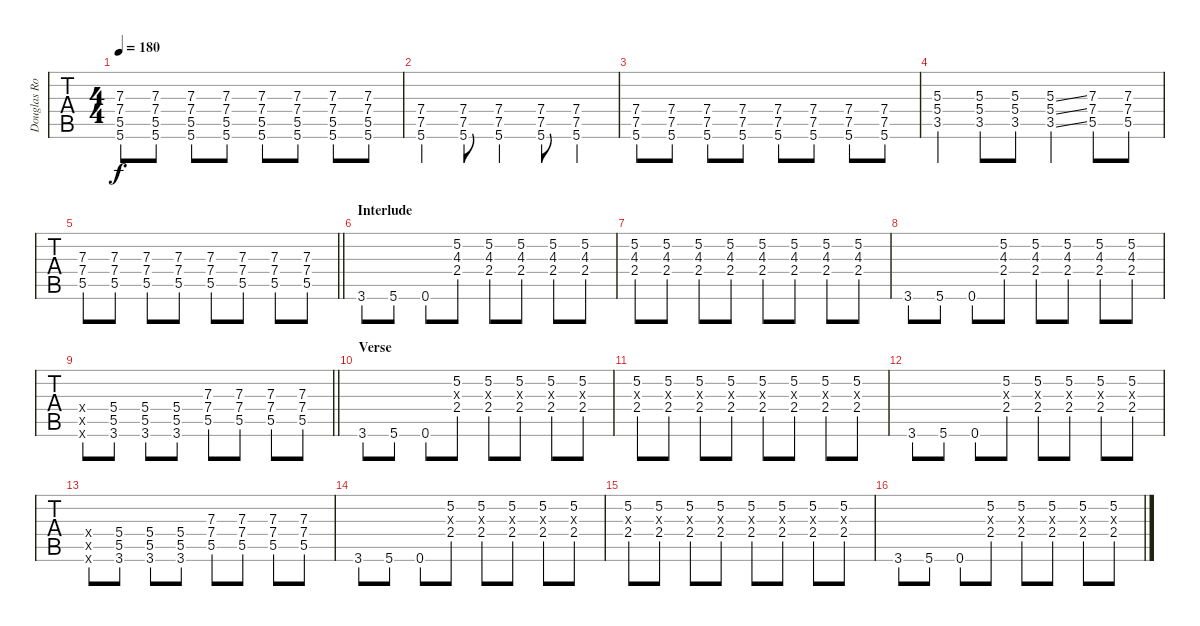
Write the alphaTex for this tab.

\track ("Douglas Robb (Lead Guitar)" "Douglas Ro") {instrument distortionguitar}
\staff {tabs}
\tuning (E4 B3 G3 D3 A2 E2) {hide}
\ts (4 4)
\tempo 180
\clef g2
\ks c
(7.3 7.4 5.5 5.6).8{dy f} (7.3 7.4 5.5 5.6).8 (7.3 7.4 5.5 5.6).8 (7.3 7.4 5.5 5.6).8 (7.3 7.4 5.5 5.6).8 (7.3 7.4 5.5 5.6).8 (7.3 7.4 5.5 5.6).8 (7.3 7.4 5.5 5.6).8 |
(7.4 7.5 5.6).4 (7.4 7.5 5.6).8 (7.4 7.5 5.6).4 (7.4 7.5 5.6).8 (7.4 7.5 5.6).4 |
(7.4 7.5 5.6).8 (7.4 7.5 5.6).8 (7.4 7.5 5.6).8 (7.4 7.5 5.6).8 (7.4 7.5 5.6).8 (7.4 7.5 5.6).8 (7.4 7.5 5.6).8 (7.4 7.5 5.6).8 |
(5.3 5.4 3.5).4 (5.3 5.4 3.5).8 (5.3 5.4 3.5).8 (5.3{ss} 5.4{ss} 3.5{ss}).4 (7.3 7.4 5.5).8 (7.3 7.4 5.5).8 |
\barLineRight lightlight
(7.3 7.4 5.5).8 (7.3 7.4 5.5).8 (7.3 7.4 5.5).8 (7.3 7.4 5.5).8 (7.3 7.4 5.5).8 (7.3 7.4 5.5).8 (7.3 7.4 5.5).8 (7.3 7.4 5.5).8 |
\section ("" "Interlude")
3.6.8 5.6.8 0.6.8 (5.2 4.3 2.4).8 (5.2 4.3 2.4).8 (5.2 4.3 2.4).8 (5.2 4.3 2.4).8 (5.2 4.3 2.4).8 |
(5.2 4.3 2.4).8 (5.2 4.3 2.4).8 (5.2 4.3 2.4).8 (5.2 4.3 2.4).8 (5.2 4.3 2.4).8 (5.2 4.3 2.4).8 (5.2 4.3 2.4).8 (5.2 4.3 2.4).8 |
3.6.8 5.6.8 0.6.8 (5.2 4.3 2.4).8 (5.2 4.3 2.4).8 (5.2 4.3 2.4).8 (5.2 4.3 2.4).8 (5.2 4.3 2.4).8 |
\barLineRight lightlight
(0.4{x} 0.5{x} 0.6{x}).8 (5.4 5.5 3.6).8 (5.4 5.5 3.6).8 (5.4 5.5 3.6).8 (7.3 7.4 5.5).8 (7.3 7.4 5.5).8 (7.3 7.4 5.5).8 (7.3 7.4 5.5).8 |
\section ("" "Verse")
3.6.8 5.6.8 0.6.8 (5.2 0.3{x} 2.4).8 (5.2 0.3{x} 2.4).8 (5.2 0.3{x} 2.4).8 (5.2 0.3{x} 2.4).8 (5.2 0.3{x} 2.4).8 |
(5.2 0.3{x} 2.4).8 (5.2 0.3{x} 2.4).8 (5.2 0.3{x} 2.4).8 (5.2 0.3{x} 2.4).8 (5.2 0.3{x} 2.4).8 (5.2 0.3{x} 2.4).8 (5.2 0.3{x} 2.4).8 (5.2 0.3{x} 2.4).8 |
3.6.8 5.6.8 0.6.8 (5.2 0.3{x} 2.4).8 (5.2 0.3{x} 2.4).8 (5.2 0.3{x} 2.4).8 (5.2 0.3{x} 2.4).8 (5.2 0.3{x} 2.4).8 |
(0.4{x} 0.5{x} 0.6{x}).8 (5.4 5.5 3.6).8 (5.4 5.5 3.6).8 (5.4 5.5 3.6).8 (7.3 7.4 5.5).8 (7.3 7.4 5.5).8 (7.3 7.4 5.5).8 (7.3 7.4 5.5).8 |
3.6.8 5.6.8 0.6.8 (5.2 0.3{x} 2.4).8 (5.2 0.3{x} 2.4).8 (5.2 0.3{x} 2.4).8 (5.2 0.3{x} 2.4).8 (5.2 0.3{x} 2.4).8 |
(5.2 0.3{x} 2.4).8 (5.2 0.3{x} 2.4).8 (5.2 0.3{x} 2.4).8 (5.2 0.3{x} 2.4).8 (5.2 0.3{x} 2.4).8 (5.2 0.3{x} 2.4).8 (5.2 0.3{x} 2.4).8 (5.2 0.3{x} 2.4).8 |
3.6.8 5.6.8 0.6.8 (5.2 0.3{x} 2.4).8 (5.2 0.3{x} 2.4).8 (5.2 0.3{x} 2.4).8 (5.2 0.3{x} 2.4).8 (5.2 0.3{x} 2.4).8
